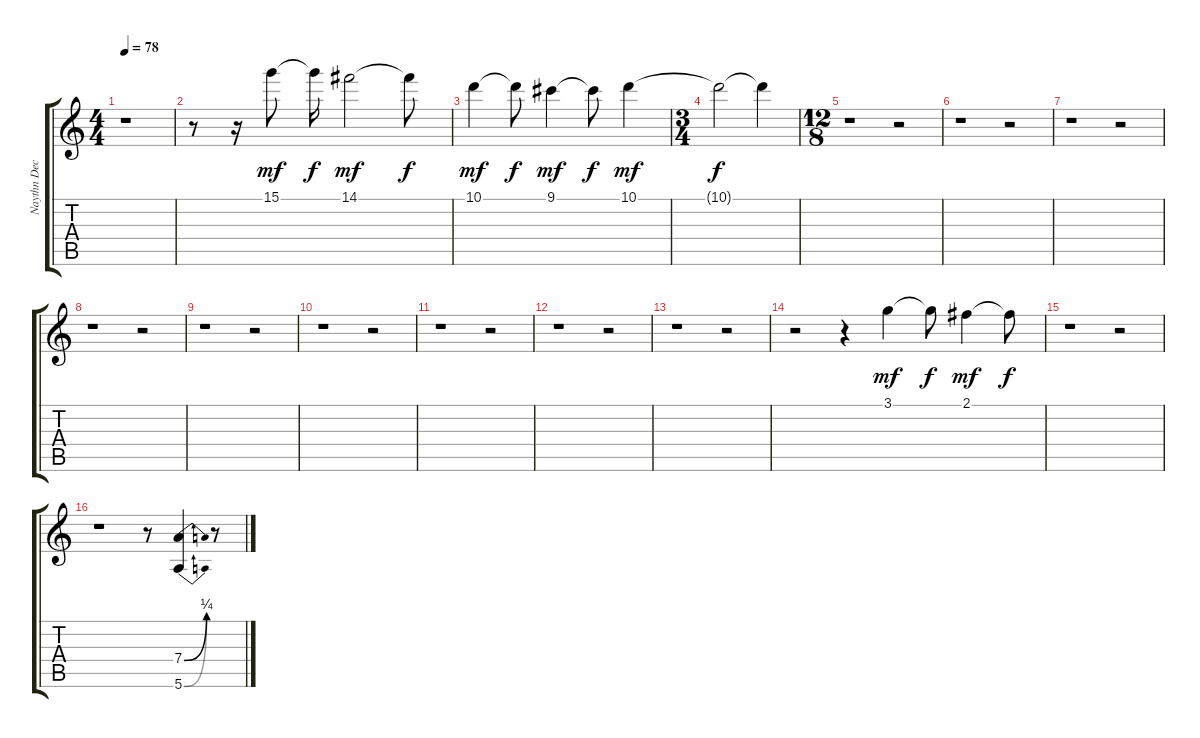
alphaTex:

\track ("Naythn December (Solo Guitar)" "Naythn Dec") {instrument distortionguitar}
\staff {score tabs}
\tuning (E4 B3 G3 D3 A2 E2) {hide}
\ts (4 4)
\tempo 78
\clef g2
\ks c
r.1{dy mf} |
r.8 r.16 15.1.8 15.1{t}.16{dy f} 14.1.2{dy mf} 14.1{t}.8{dy f} |
10.1.4{dy mf} 10.1{t}.8{dy f} 9.1.4{dy mf} 9.1{t}.8{dy f} 10.1.4{dy mf} |
\ts (3 4)
10.1{t}.2{dy f} 10.1{t}.4 |
\ts (12 8)
r.1 r.2 |
r.1 r.2 |
r.1 r.2 |
r.1 r.2 |
r.1 r.2 |
r.1 r.2 |
r.1 r.2 |
r.1 r.2 |
r.1 r.2 |
r.2 r.4 3.1.4{dy mf} 3.1{t}.8{dy f} 2.1.4{dy mf} 2.1{t}.8{dy f} |
r.1 r.2 |
r.1 r.8 (7.4{be (bend 0 0 60 1)} 5.6{be (bend 0 0 60 1)}).4 r.8
